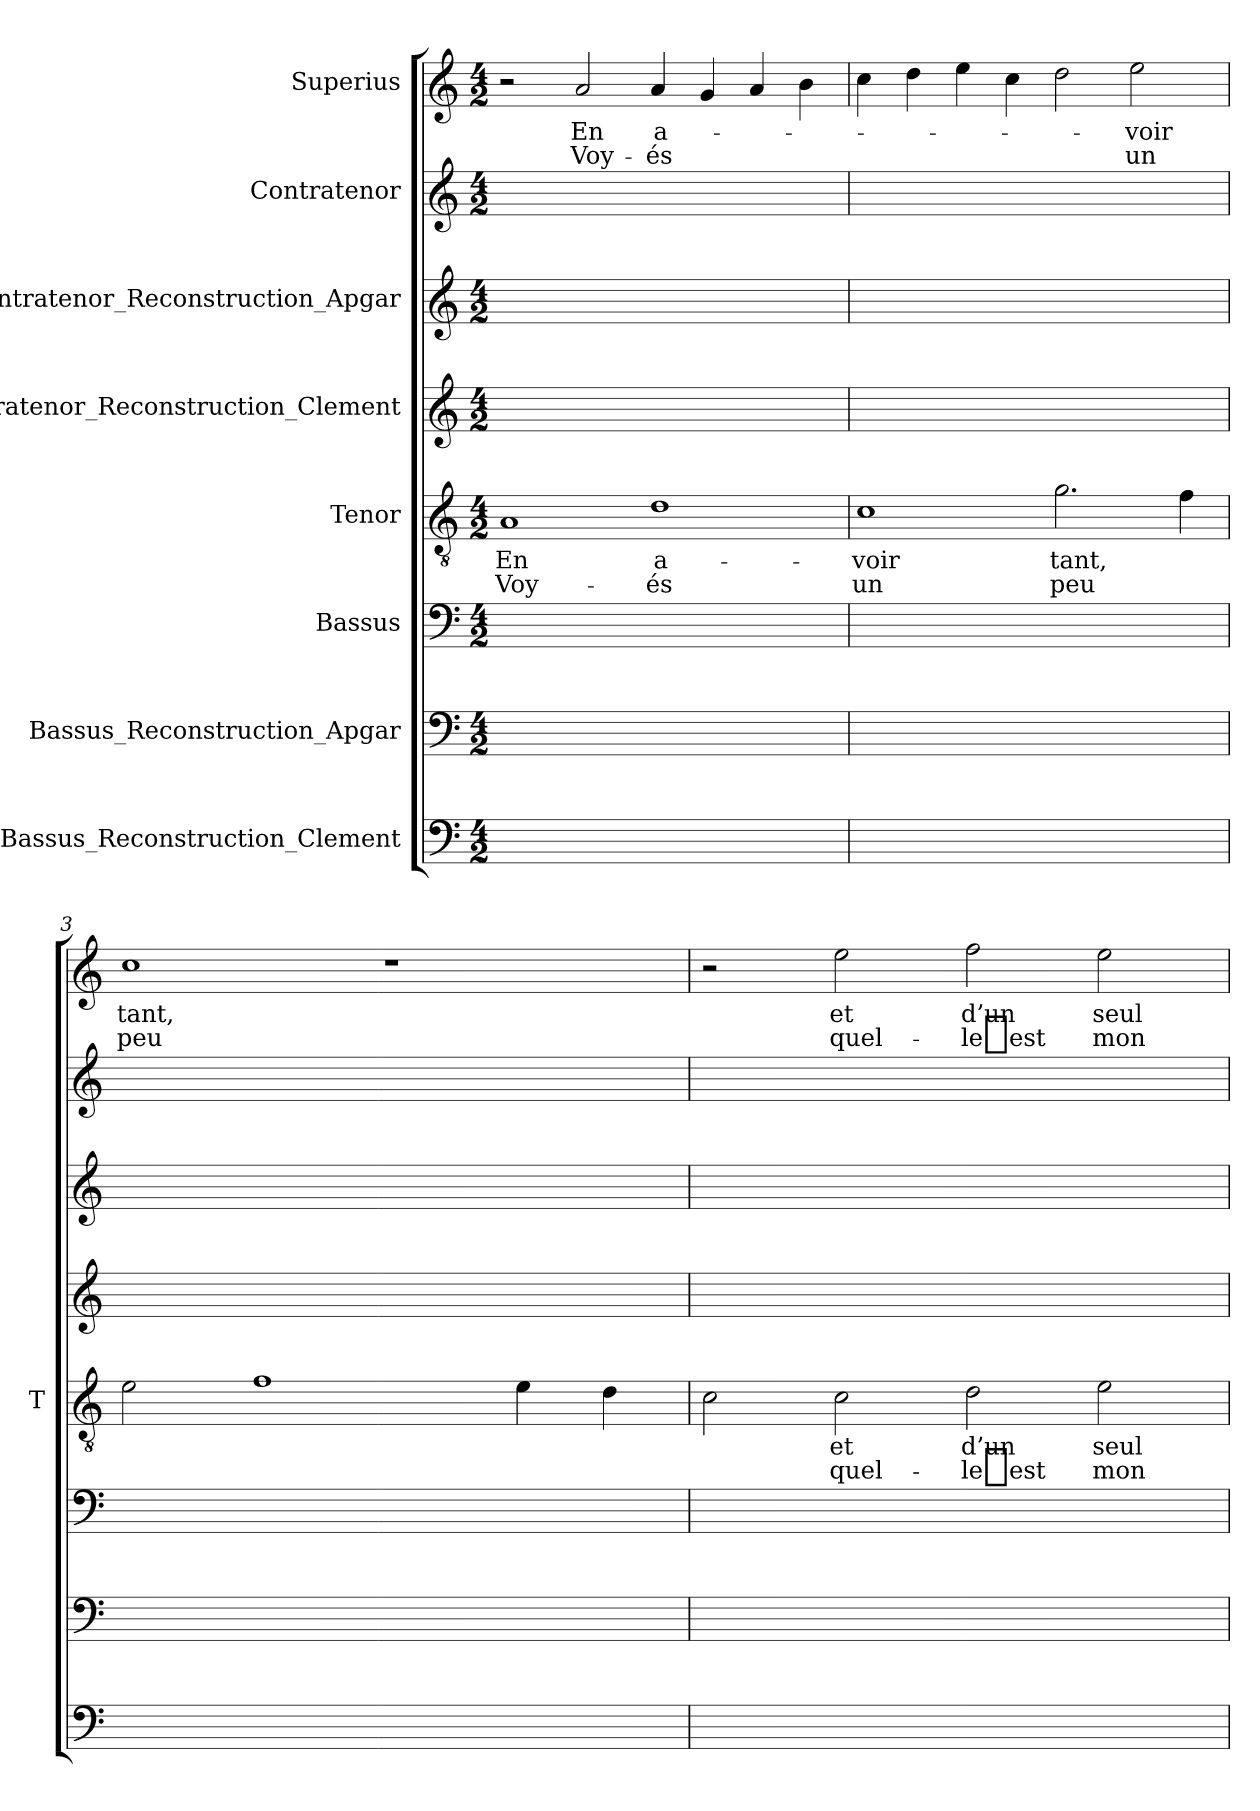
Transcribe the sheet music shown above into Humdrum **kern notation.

**kern	**kern	**kern	**kern	**text	**text	**kern	**kern	**kern	**kern	**text	**text
*part8	*part7	*part6	*part5	*part5	*part5	*part4	*part3	*part2	*part1	*part1	*part1
*staff8	*staff7	*staff6	*staff5	*staff5	*staff5	*staff4	*staff3	*staff2	*staff1	*staff1	*staff1
*I"Bassus_Reconstruction_Clement	*I"Bassus_Reconstruction_Apgar	*I"Bassus	*I"Tenor	*	*	*I"Contratenor_Reconstruction_Clement	*I"Contratenor_Reconstruction_Apgar	*I"Contratenor	*I"Superius	*	*
*	*	*	*I'T	*	*	*	*	*	*	*	*
*clefF4	*clefF4	*clefF4	*clefGv2	*	*	*clefG2	*clefG2	*clefG2	*clefG2	*	*
*k[]	*k[]	*k[]	*k[]	*	*	*k[]	*k[]	*k[]	*k[]	*	*
*M4/2	*M4/2	*M4/2	*M4/2	*	*	*M4/2	*M4/2	*M4/2	*M4/2	*	*
=1	=1	=1	=1	=1	=1	=1	=1	=1	=1	=1	=1
0ryy	0ryy	0ryy	1A	-En	Voy-	0ryy	0ryy	0ryy	2r	.	.
.	.	.	.	.	.	.	.	.	2a	-En	Voy-
.	.	.	1d	a-	-és	.	.	.	4a	a-	-és
.	.	.	.	.	.	.	.	.	4g	.	.
.	.	.	.	.	.	.	.	.	4a	.	.
.	.	.	.	.	.	.	.	.	4b	.	.
=2	=2	=2	=2	=2	=2	=2	=2	=2	=2	=2	=2
0ryy	0ryy	0ryy	1c	-voir	-un	0ryy	0ryy	0ryy	4cc	.	.
.	.	.	.	.	.	.	.	.	4dd	.	.
.	.	.	.	.	.	.	.	.	4ee	.	.
.	.	.	.	.	.	.	.	.	4cc	.	.
.	.	.	2.g	-tant,	-peu	.	.	.	2dd	.	.
.	.	.	.	.	.	.	.	.	2ee	-voir	-un
.	.	.	4f	.	.	.	.	.	.	.	.
=3	=3	=3	=3	=3	=3	=3	=3	=3	=3	=3	=3
0ryy	0ryy	0ryy	2e	.	.	0ryy	0ryy	0ryy	1cc	-tant,	-peu
.	.	.	1f	.	.	.	.	.	.	.	.
.	.	.	.	.	.	.	.	.	1r	.	.
.	.	.	4e	.	.	.	.	.	.	.	.
.	.	.	4d	.	.	.	.	.	.	.	.
=4	=4	=4	=4	=4	=4	=4	=4	=4	=4	=4	=4
0ryy	0ryy	0ryy	2c	.	.	0ryy	0ryy	0ryy	2r	.	.
.	.	.	2c	-et	quel-	.	.	.	2ee	-et	quel-
.	.	.	2d	-d’un	-le_est	.	.	.	2ff	-d’un	-le_est
.	.	.	2e	-seul	-mon	.	.	.	2ee	-seul	-mon
=	=	=	=	=	=	=	=	=	=	=	=
*-	*-	*-	*-	*-	*-	*-	*-	*-	*-	*-	*-
